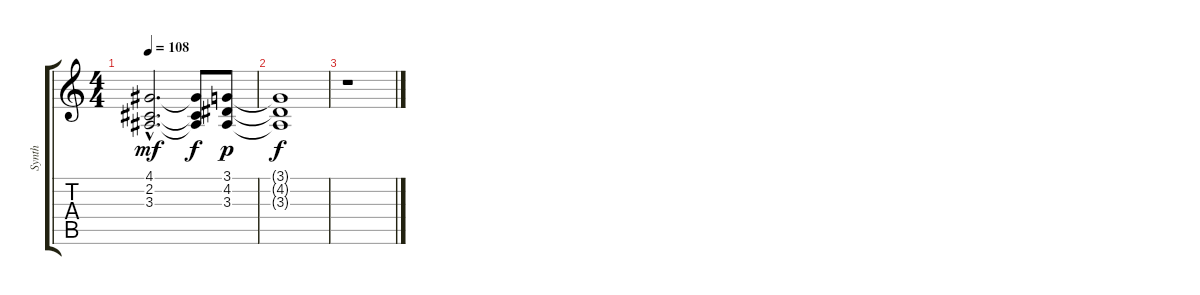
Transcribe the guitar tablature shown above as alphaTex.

\track ("Synth" "Synth") {instrument pad2warm}
\staff {score tabs}
\tuning (E4 B3 G3 D3 A2 E2) {hide}
\ts (4 4)
\tempo 108
\clef g2
\ks c
(4.1{hac} 2.2{hac} 3.3{hac}).2{d dy mf} (4.1{t} 2.2{t} 3.3{t}).8{dy f} (3.1 4.2 3.3).8{dy p} |
(3.1{t} 4.2{t} 3.3{t}).1{dy f} |
r.1
